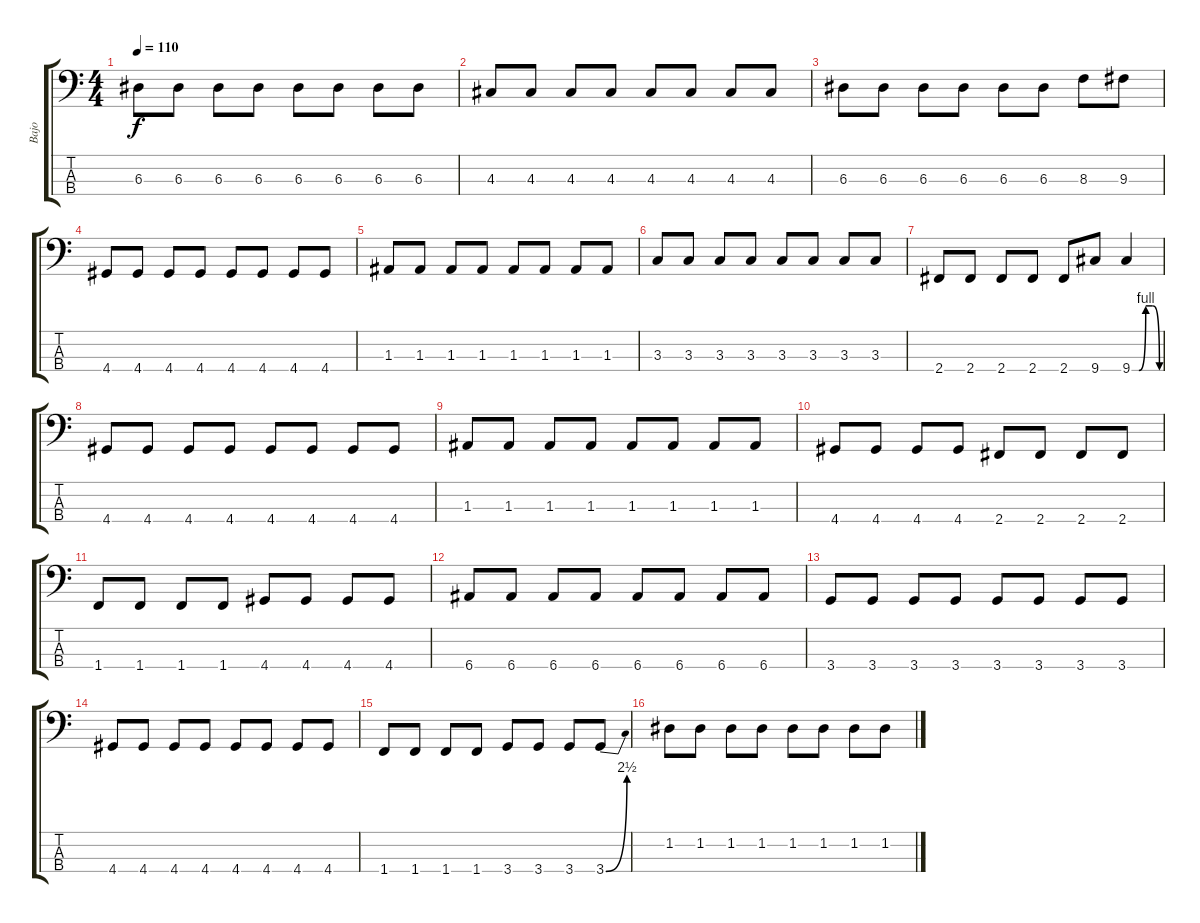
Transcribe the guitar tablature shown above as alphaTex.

\track ("Bajo" "Bajo") {instrument electricbassfinger}
\staff {score tabs}
\tuning (G2 D2 A1 E1) {hide}
\ts (4 4)
\tempo 110
\clef f4
\ks c
6.3.8{dy f} 6.3.8 6.3.8 6.3.8 6.3.8 6.3.8 6.3.8 6.3.8 |
4.3.8 4.3.8 4.3.8 4.3.8 4.3.8 4.3.8 4.3.8 4.3.8 |
6.3.8 6.3.8 6.3.8 6.3.8 6.3.8 6.3.8 8.3.8 9.3.8 |
4.4.8 4.4.8 4.4.8 4.4.8 4.4.8 4.4.8 4.4.8 4.4.8 |
1.3.8 1.3.8 1.3.8 1.3.8 1.3.8 1.3.8 1.3.8 1.3.8 |
3.3.8 3.3.8 3.3.8 3.3.8 3.3.8 3.3.8 3.3.8 3.3.8 |
2.4.8 2.4.8 2.4.8 2.4.8 2.4.8 9.4.8 9.4{be (custom 0 0 15 0 30 4 45 4 60 0)}.4 |
4.4.8 4.4.8 4.4.8 4.4.8 4.4.8 4.4.8 4.4.8 4.4.8 |
1.3.8 1.3.8 1.3.8 1.3.8 1.3.8 1.3.8 1.3.8 1.3.8 |
4.4.8 4.4.8 4.4.8 4.4.8 2.4.8 2.4.8 2.4.8 2.4.8 |
1.4.8 1.4.8 1.4.8 1.4.8 4.4.8 4.4.8 4.4.8 4.4.8 |
6.4.8 6.4.8 6.4.8 6.4.8 6.4.8 6.4.8 6.4.8 6.4.8 |
3.4.8 3.4.8 3.4.8 3.4.8 3.4.8 3.4.8 3.4.8 3.4.8 |
4.4.8 4.4.8 4.4.8 4.4.8 4.4.8 4.4.8 4.4.8 4.4.8 |
1.4.8 1.4.8 1.4.8 1.4.8 3.4.8 3.4.8 3.4.8 3.4{be (bend 0 0 60 10)}.8 |
1.2.8 1.2.8 1.2.8 1.2.8 1.2.8 1.2.8 1.2.8 1.2.8
